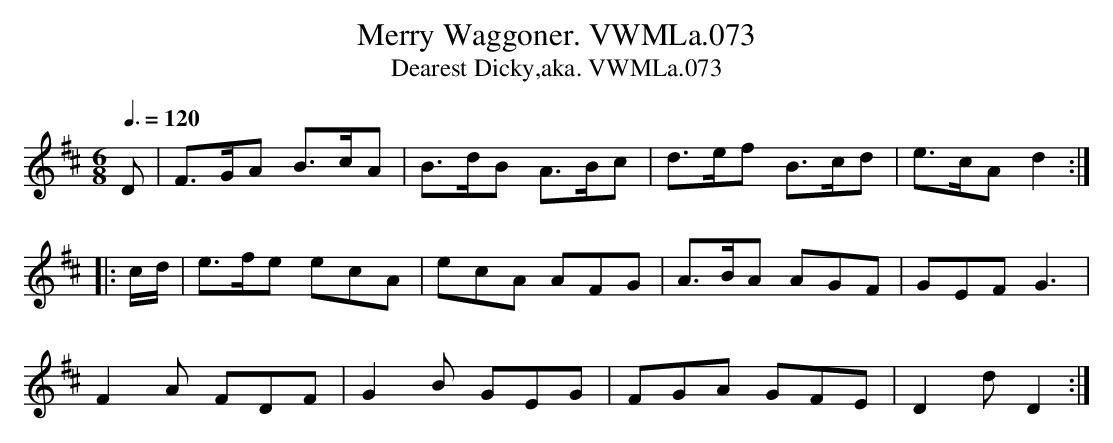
X:1
T:Merry Waggoner. VWMLa.073
T:Dearest Dicky,aka. VWMLa.073
M:6/8
L:1/8
Q:3/8=120
K:D
D|F>GA B>cA|B>dB A>Bc|d>ef B>cd|e>cA d2:|
|:c/d/|e>fe ecA|ecA AFG|A>BA AGF|GEF G3|
F2A FDF|G2B GEG|FGA GFE|D2d D2:|
